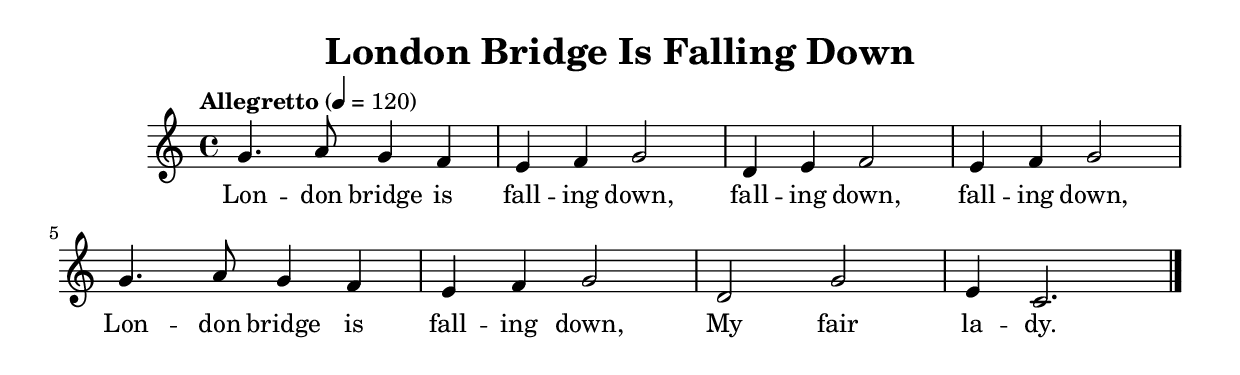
\version "2.18.2"
\language english

\header {
  title = "London Bridge Is Falling Down"
}

\score {
  \new Staff  {
    \set Staff.midiInstrument = "acoustic grand"
    \time 4/4
    \tempo "Allegretto" 4=120

    \relative c' {
      g'4. a8 g4 f |
      e4 f g2 |
      d4 e f2 |
      e4 f g2 |

      g4. a8 g4 f |
      e4 f g2 |
      d2 g2  |
      e4 c2. \bar "|." |
    }

    \addlyrics {
      Lon -- don bridge is |
      fall -- ing down, |
      fall -- ing down, |
      fall -- ing down, |

      Lon -- don bridge is |
      fall -- ing down, |
      My fair |
      la -- dy. |
    }
  }


  \layout {}
  \midi {}
}
